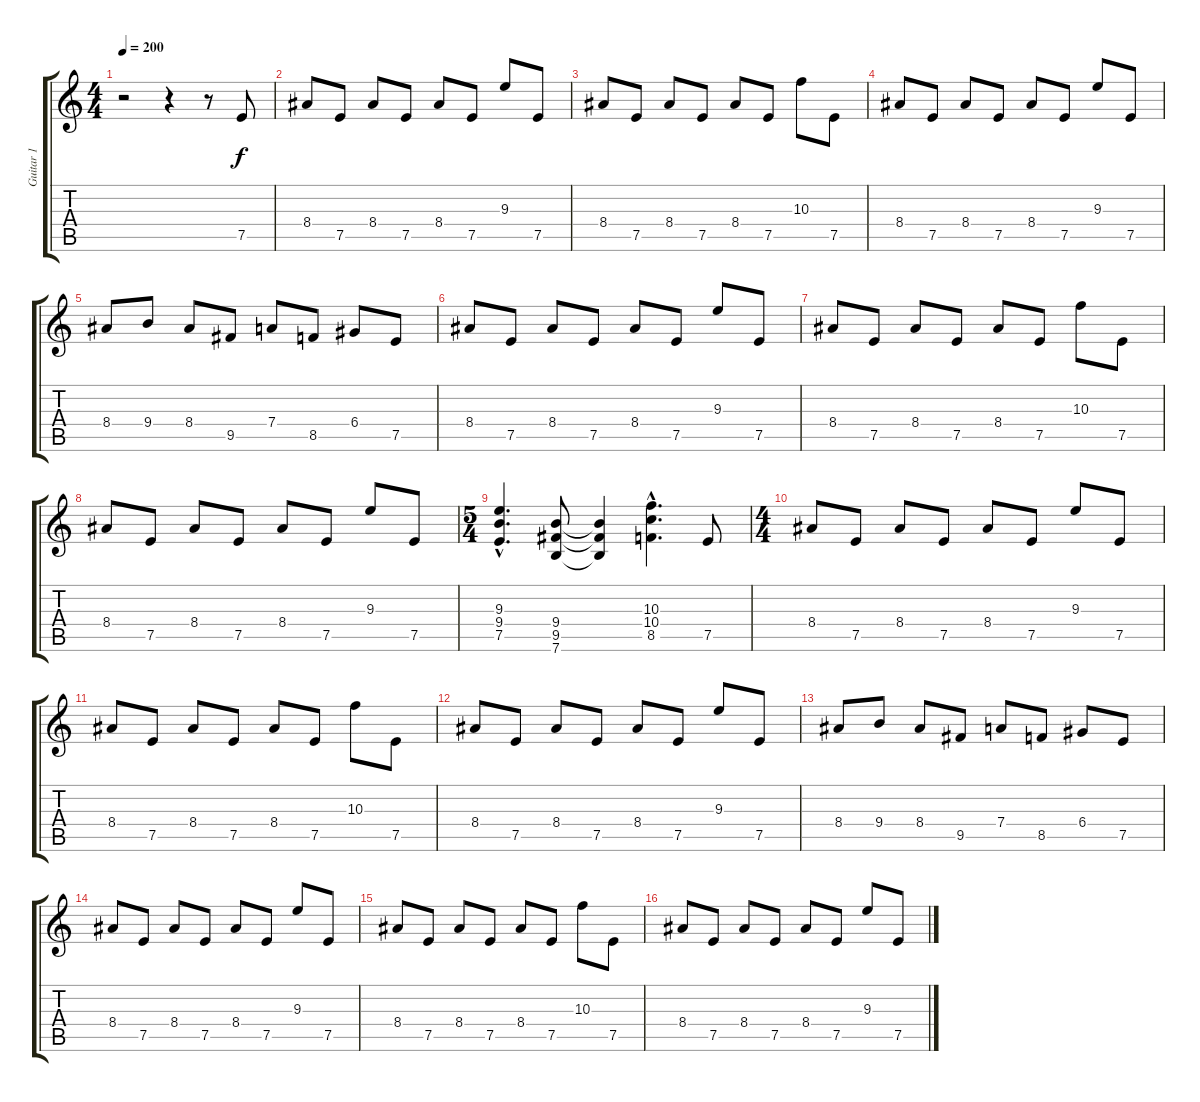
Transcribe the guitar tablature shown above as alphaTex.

\track ("Guitar 1" "Guitar 1") {instrument distortionguitar}
\staff {score tabs}
\tuning (E4 B3 G3 D3 A2 E2) {hide}
\ts (4 4)
\tempo 200
\clef g2
\ks c
r.2{dy f instrument distortionguitar} r.4 r.8 7.5.8 |
8.4.8 7.5.8 8.4.8 7.5.8 8.4.8 7.5.8 9.3.8 7.5.8 |
8.4.8 7.5.8 8.4.8 7.5.8 8.4.8 7.5.8 10.3.8 7.5.8 |
8.4.8 7.5.8 8.4.8 7.5.8 8.4.8 7.5.8 9.3.8 7.5.8 |
8.4.8 9.4.8 8.4.8 9.5.8 7.4.8 8.5.8 6.4.8 7.5.8 |
8.4.8 7.5.8 8.4.8 7.5.8 8.4.8 7.5.8 9.3.8 7.5.8 |
8.4.8 7.5.8 8.4.8 7.5.8 8.4.8 7.5.8 10.3.8 7.5.8 |
8.4.8 7.5.8 8.4.8 7.5.8 8.4.8 7.5.8 9.3.8 7.5.8 |
\ts (5 4)
(9.3{hac} 9.4{hac} 7.5{hac}).4{d} (9.4 9.5 7.6).8 (9.4{t} 9.5{t} 7.6{t}).4 (10.3{hac} 10.4{hac} 8.5{hac}).4{d} 7.5.8 |
\ts (4 4)
8.4.8 7.5.8 8.4.8 7.5.8 8.4.8 7.5.8 9.3.8 7.5.8 |
8.4.8 7.5.8 8.4.8 7.5.8 8.4.8 7.5.8 10.3.8 7.5.8 |
8.4.8 7.5.8 8.4.8 7.5.8 8.4.8 7.5.8 9.3.8 7.5.8 |
8.4.8 9.4.8 8.4.8 9.5.8 7.4.8 8.5.8 6.4.8 7.5.8 |
8.4.8 7.5.8 8.4.8 7.5.8 8.4.8 7.5.8 9.3.8 7.5.8 |
8.4.8 7.5.8 8.4.8 7.5.8 8.4.8 7.5.8 10.3.8 7.5.8 |
8.4.8 7.5.8 8.4.8 7.5.8 8.4.8 7.5.8 9.3.8 7.5.8
